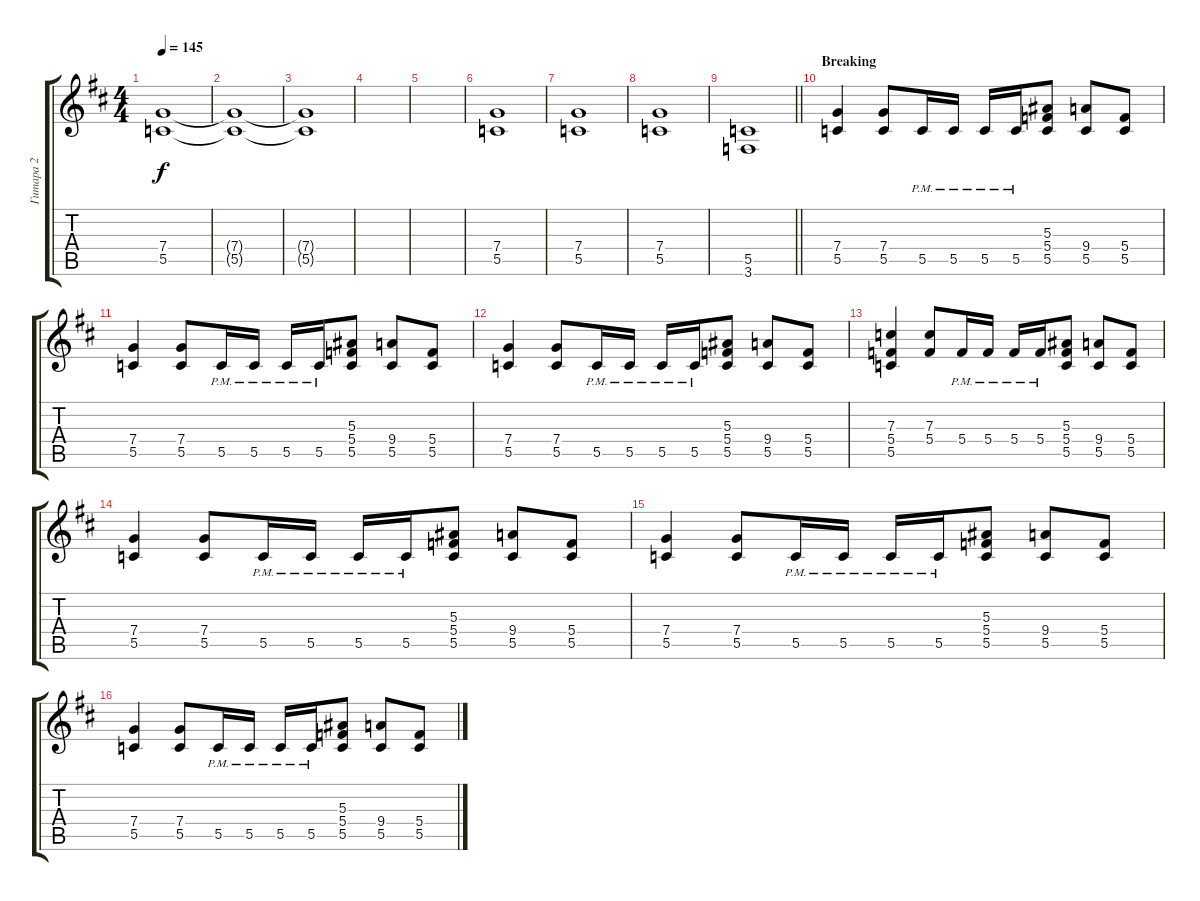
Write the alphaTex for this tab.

\track ("Гитара 2" "Гитара 2") {instrument distortionguitar}
\staff {score tabs}
\tuning (D4 A3 F3 C3 G2 D2) {hide}
\ts (4 4)
\tempo 145
\clef g2
\ks bminor
(7.4{t} 5.5{t}).1{dy f} |
(7.4{t} 5.5{t}).1 |
(7.4{t} 5.5{t}).1 |
|
|
(7.4 5.5).1 |
(7.4 5.5).1 |
(7.4 5.5).1 |
\barLineRight lightlight
(5.5 3.6).1 |
\section ("" "Breaking")
(7.4 5.5).4 (7.4 5.5).8 5.5{pm}.16 5.5{pm}.16 5.5{pm}.16 5.5{pm}.16 (5.3 5.4 5.5).8 (9.4 5.5).8 (5.4 5.5).8 |
(7.4 5.5).4 (7.4 5.5).8 5.5{pm}.16 5.5{pm}.16 5.5{pm}.16 5.5{pm}.16 (5.3 5.4 5.5).8 (9.4 5.5).8 (5.4 5.5).8 |
(7.4 5.5).4 (7.4 5.5).8 5.5{pm}.16 5.5{pm}.16 5.5{pm}.16 5.5{pm}.16 (5.3 5.4 5.5).8 (9.4 5.5).8 (5.4 5.5).8 |
(7.3 5.4 5.5).4 (7.3 5.4).8 5.4{pm}.16 5.4{pm}.16 5.4{pm}.16 5.4{pm}.16 (5.3 5.4 5.5).8 (9.4 5.5).8 (5.4 5.5).8 |
(7.4 5.5).4 (7.4 5.5).8 5.5{pm}.16 5.5{pm}.16 5.5{pm}.16 5.5{pm}.16 (5.3 5.4 5.5).8 (9.4 5.5).8 (5.4 5.5).8 |
(7.4 5.5).4 (7.4 5.5).8 5.5{pm}.16 5.5{pm}.16 5.5{pm}.16 5.5{pm}.16 (5.3 5.4 5.5).8 (9.4 5.5).8 (5.4 5.5).8 |
(7.4 5.5).4 (7.4 5.5).8 5.5{pm}.16 5.5{pm}.16 5.5{pm}.16 5.5{pm}.16 (5.3 5.4 5.5).8 (9.4 5.5).8 (5.4 5.5).8
